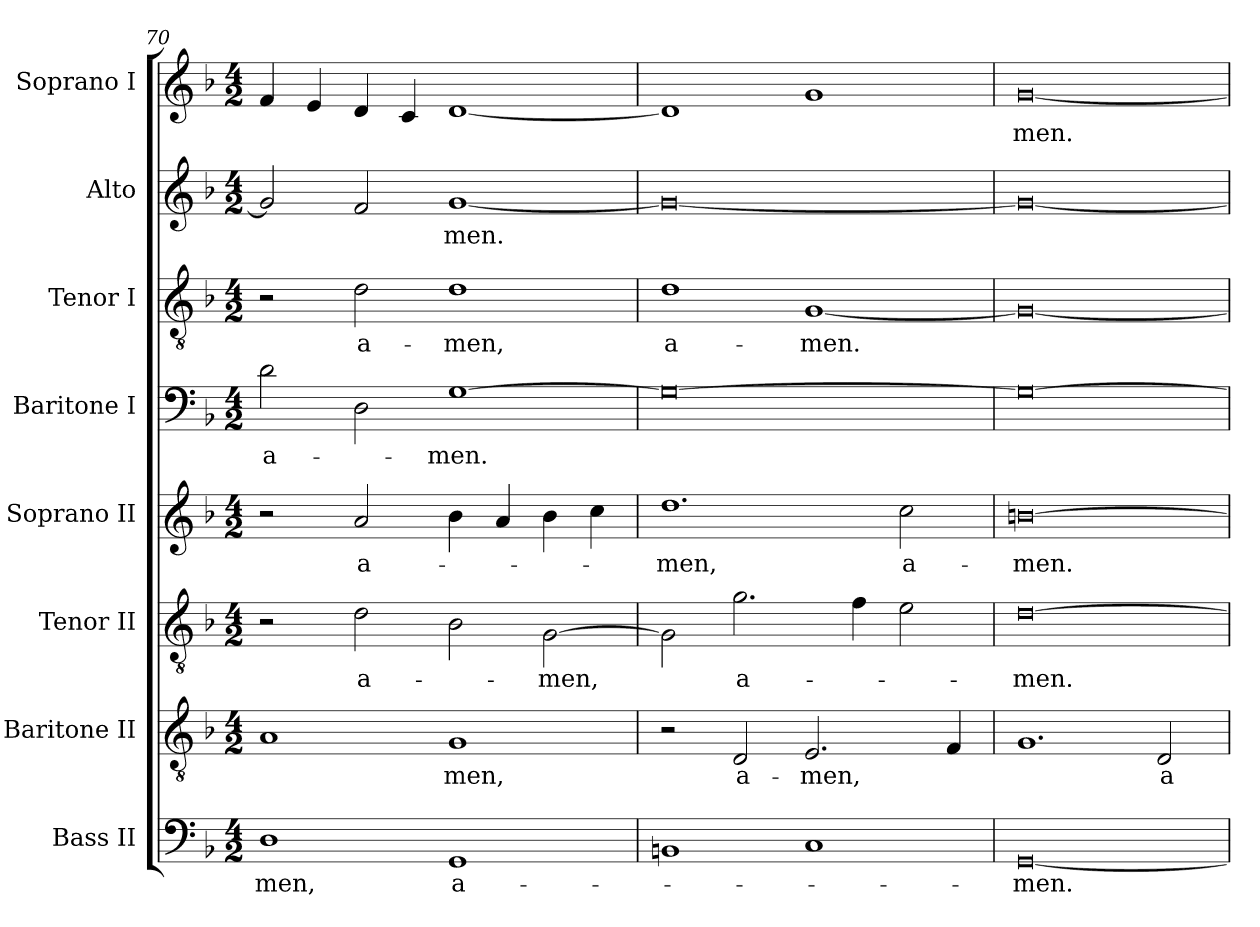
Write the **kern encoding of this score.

**kern	**text	**kern	**text	**kern	**text	**kern	**text	**kern	**text	**kern	**text	**kern	**text	**kern	**text
*part8	*part8	*part7	*part7	*part6	*part6	*part5	*part5	*part4	*part4	*part3	*part3	*part2	*part2	*part1	*part1
*staff8	*staff8	*staff7	*staff7	*staff6	*staff6	*staff5	*staff5	*staff4	*staff4	*staff3	*staff3	*staff2	*staff2	*staff1	*staff1
*I"Bass II	*	*I"Baritone II	*	*I"Tenor II	*	*I"Soprano II	*	*I"Baritone I	*	*I"Tenor I	*	*I"Alto	*	*I"Soprano I	*
*clefF4	*	*clefGv2	*	*clefGv2	*	*clefG2	*	*clefF4	*	*clefGv2	*	*clefG2	*	*clefG2	*
*	*	*ITrd14c24	*	*ITrd11c19	*	*	*	*ITrd9c15	*	*ITrd7c12	*	*	*	*ITrd7c12	*
*k[b-]	*	*k[b-]	*	*k[b-]	*	*k[b-]	*	*k[b-]	*	*k[b-]	*	*k[b-]	*	*k[b-]	*
*F:	*	*F:	*	*F:	*	*F:	*	*F:	*	*F:	*	*F:	*	*F:	*
*M4/2	*	*M4/2	*	*M4/2	*	*M4/2	*	*M4/2	*	*M4/2	*	*M4/2	*	*M4/2	*
=70	=70	=70	=70	=70	=70	=70	=70	=70	=70	=70	=70	=70	=70	=70	=70
!	!LO:LY:b:color=#000000	!	!	!	!	!	!	!	!	!	!	!	!	!	!
!	!	!	!	!	!	!	!	!	!LO:LY:b:color=#000000	!	!	!	!	!	!
1Di	-men,	1AAAi	.	2r	.	2r	.	2Di\	a-	2r	.	2gi/]	.	4Fi/	.
.	.	.	.	.	.	.	.	.	.	.	.	.	.	4Ei/	.
!	!	!	!	!	!LO:LY:b:color=#000000	!	!	!	!	!	!	!	!	!	!
!	!	!	!	!	!	!	!LO:LY:b:color=#000000	!	!	!	!	!	!	!	!
!	!	!	!	!	!	!	!	!	!	!	!LO:LY:b:color=#000000	!	!	!	!
.	.	.	.	2Di\	a-	2ai/	a-	2DDi\	.	2Di\	a-	2fi/	.	4Di/	.
.	.	.	.	.	.	.	.	.	.	.	.	.	.	4Ci/	.
!	!LO:LY:b:color=#000000	!	!	!	!	!	!	!	!	!	!	!	!	!	!
!	!	!	!LO:LY:b:color=#000000	!	!	!	!	!	!	!	!	!	!	!	!
!	!	!	!	!	!	!	!	!	!LO:LY:b:color=#000000	!	!	!	!	!	!
!	!	!	!	!	!	!	!	!	!	!	!LO:LY:b:color=#000000	!	!	!	!
!	!	!	!	!	!	!	!	!	!	!	!	!	!LO:LY:b:color=#000000	!	!
1GGi	a-	1GGGi	-men,	2BB-i\	.	4b-i\	.	[>1GGi	-men.	1Di	-men,	[<1gi	-men.	[<1Di	.
.	.	.	.	.	.	4ai/	.	.	.	.	.	.	.	.	.
!	!	!	!	!	!LO:LY:b:color=#000000	!	!	!	!	!	!	!	!	!	!
.	.	.	.	[>2GGi\	-men,	4b-i\	.	.	.	.	.	.	.	.	.
.	.	.	.	.	.	4cci\	.	.	.	.	.	.	.	.	.
=71	=71	=71	=71	=71	=71	=71	=71	=71	=71	=71	=71	=71	=71	=71	=71
!	!	!	!	!	!	!	!LO:LY:b:color=#000000	!	!	!	!	!	!	!	!
!	!	!	!	!	!	!	!	!	!	!	!LO:LY:b:color=#000000	!	!	!	!
1BBni	.	2r	.	2GGi\]	.	1.ddi	-men,	0GGi_>	.	1Di	a-	0gi_<	.	1Di]	.
!	!	!	!LO:LY:b:color=#000000	!	!	!	!	!	!	!	!	!	!	!	!
!	!	!	!	!	!LO:LY:b:color=#000000	!	!	!	!	!	!	!	!	!	!
.	.	2DDDi/	a-	2.Gi\	a-	.	.	.	.	.	.	.	.	.	.
!	!	!	!LO:LY:b:color=#000000	!	!	!	!	!	!	!	!	!	!	!	!
!	!	!	!	!	!	!	!	!	!	!	!LO:LY:b:color=#000000	!	!	!	!
1Ci	.	2.EEEi/	-men,	.	.	.	.	.	.	[<1GGi	-men.	.	.	1Gi	.
.	.	.	.	4Fi\	.	.	.	.	.	.	.	.	.	.	.
!	!	!	!	!	!	!	!LO:LY:b:color=#000000	!	!	!	!	!	!	!	!
.	.	.	.	2Ei\	.	2cci\	a-	.	.	.	.	.	.	.	.
.	.	4FFFi/	.	.	.	.	.	.	.	.	.	.	.	.	.
=72	=72	=72	=72	=72	=72	=72	=72	=72	=72	=72	=72	=72	=72	=72	=72
!	!LO:LY:b:color=#000000	!	!	!	!	!	!	!	!	!	!	!	!	!	!
!	!	!	!	!	!LO:LY:b:color=#000000	!	!	!	!	!	!	!	!	!	!
!	!	!	!	!	!	!	!LO:LY:b:color=#000000	!	!	!	!	!	!	!	!
!	!	!	!	!	!	!	!	!	!	!	!	!	!	!	!LO:LY:b:color=#000000
[<0GGi	-men.	1.GGGi	.	[>0Di	-men.	[>0bni	-men.	0GGi_>	.	0GGi_<	.	0gi_<	.	[<0Gi	-men.
!	!	!	!LO:LY:b:color=#000000	!	!	!	!	!	!	!	!	!	!	!	!
.	.	2DDDi/	a-	.	.	.	.	.	.	.	.	.	.	.	.
=	=	=	=	=	=	=	=	=	=	=	=	=	=	=	=
*-	*-	*-	*-	*-	*-	*-	*-	*-	*-	*-	*-	*-	*-	*-	*-
